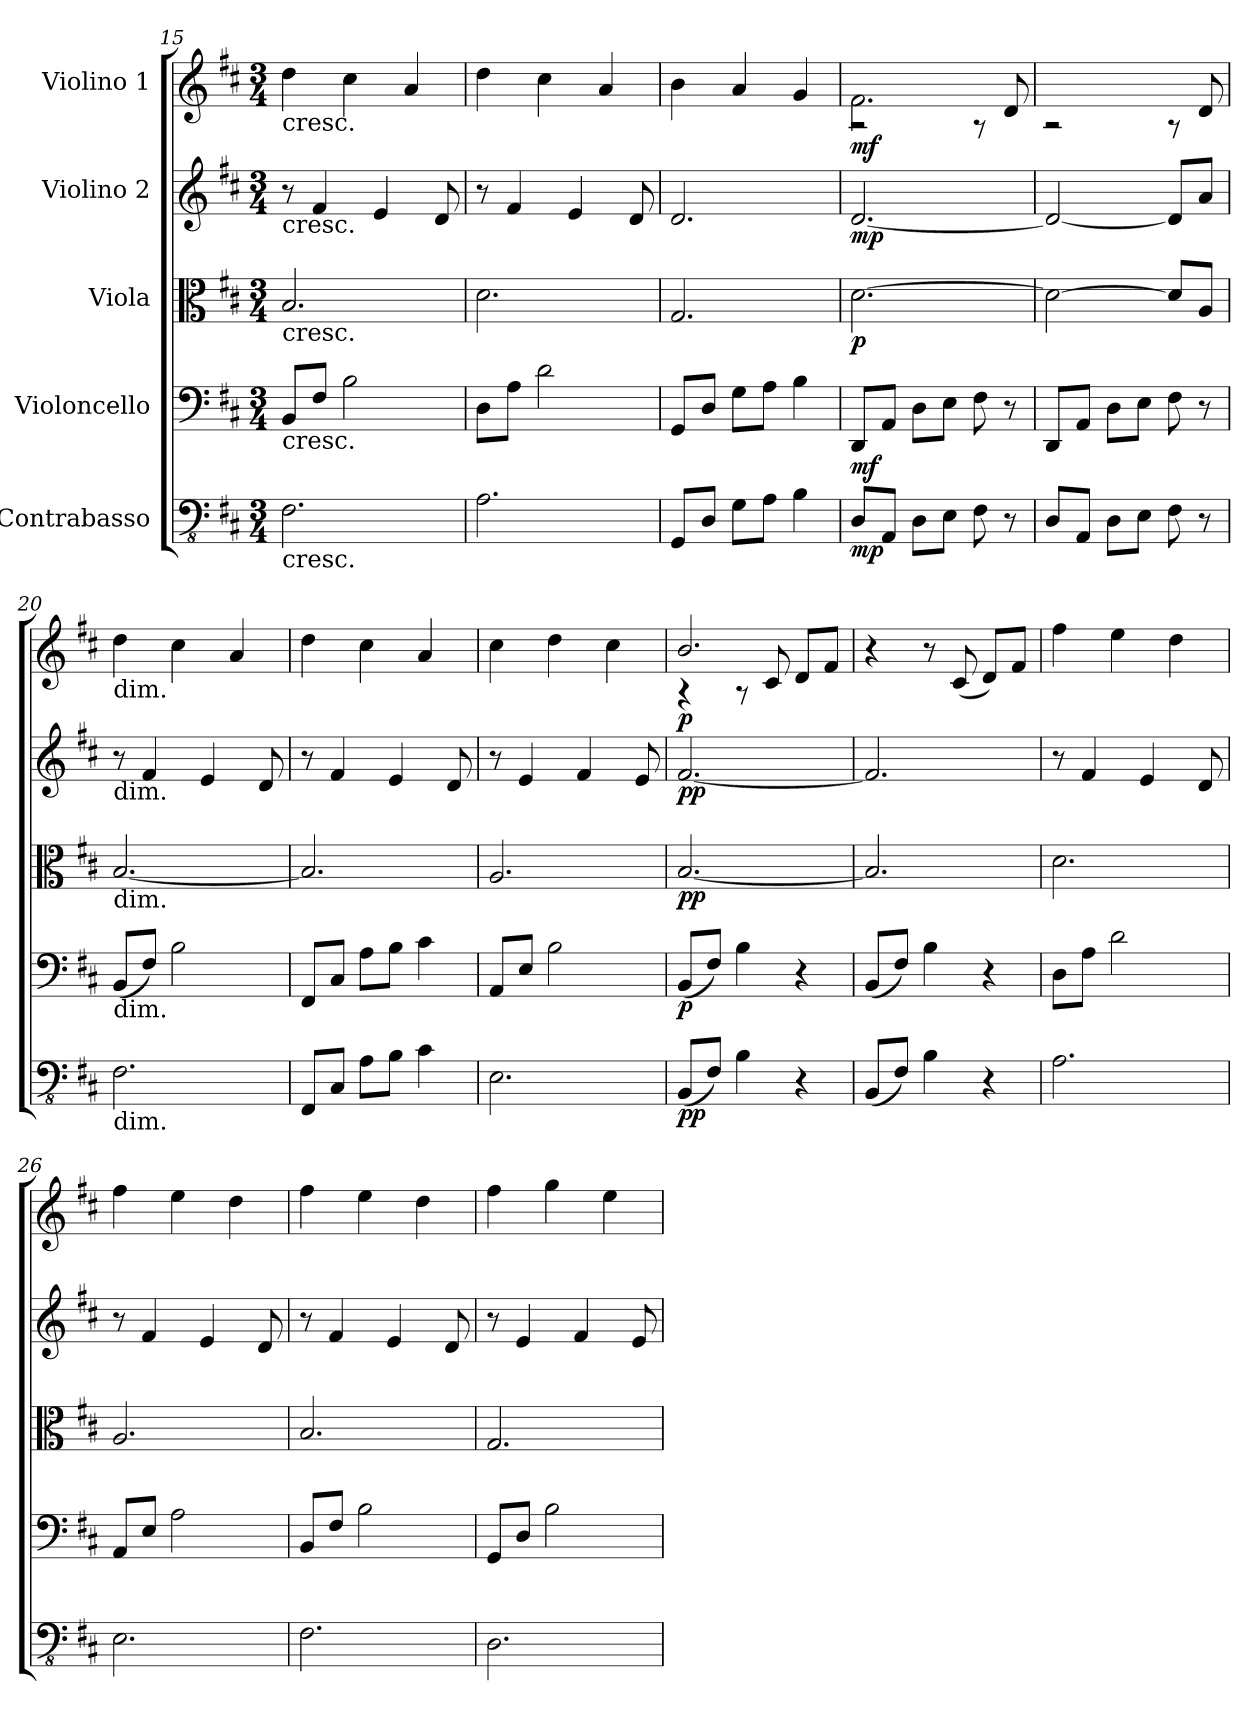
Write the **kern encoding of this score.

**kern	**dynam	**kern	**dynam	**kern	**dynam	**kern	**dynam	**kern	**dynam
*part5	*part5	*part4	*part4	*part3	*part3	*part2	*part2	*part1	*part1
*staff5	*staff5	*staff4	*staff4	*staff3	*staff3	*staff2	*staff2	*staff1	*staff1
*I"Contrabasso	*	*I"Violoncello	*	*I"Viola	*	*I"Violino 2	*	*I"Violino 1	*
!!LO:PB:g=z
*clefFv4	*	*clefF4	*	*clefC3	*	*clefG2	*	*clefG2	*
*k[f#c#]	*	*k[f#c#]	*	*k[f#c#]	*	*k[f#c#]	*	*k[f#c#]	*
*D:	*	*D:	*	*D:	*	*D:	*	*D:	*
*M3/4	*	*M3/4	*	*M3/4	*	*M3/4	*	*M3/4	*
=15	=15	=15	=15	=15	=15	=15	=15	=15	=15
!	!	!	!	!	!	!	!	!LO:TX:b:t=cresc.	!
!	!	!	!	!	!	!LO:TX:b:t=cresc.	!	!	!
!	!	!	!	!LO:TX:b:t=cresc.	!	!	!	!	!
!	!	!LO:TX:b:t=cresc.	!	!	!	!	!	!	!
!LO:TX:b:t=cresc.	!	!	!	!	!	!	!	!	!
2.FF#\	.	8BB/L	.	2.B/	.	8r	.	4dd\	.
.	.	8F#/J	.	.	.	4f#/	.	.	.
.	.	2B\	.	.	.	.	.	4cc#\	.
.	.	.	.	.	.	4e/	.	.	.
.	.	.	.	.	.	.	.	4a/	.
.	.	.	.	.	.	8d/	.	.	.
=16	=16	=16	=16	=16	=16	=16	=16	=16	=16
2.AA\	.	8D\L	.	2.d\	.	8r	.	4dd\	.
.	.	8A\J	.	.	.	4f#/	.	.	.
.	.	2d\	.	.	.	.	.	4cc#\	.
.	.	.	.	.	.	4e/	.	.	.
.	.	.	.	.	.	.	.	4a/	.
.	.	.	.	.	.	8d/	.	.	.
=17	=17	=17	=17	=17	=17	=17	=17	=17	=17
8GGG/L	.	8GG/L	.	2.G/	.	2.d/	.	4b\	.
8DD/J	.	8D/J	.	.	.	.	.	.	.
8GG\L	.	8G\L	.	.	.	.	.	4a/	.
8AA\J	.	8A\J	.	.	.	.	.	.	.
4BB\	.	4B\	.	.	.	.	.	4g/	.
=18	=18	=18	=18	=18	=18	=18	=18	=18	=18
*	*	*	*	*	*	*	*	*^	*
!	!LO:DY:b	!	!LO:DY:b	!	!LO:DY:b	!	!LO:DY:b	!	!	!LO:DY:b
8DD/L	mp	8DD/L	mf	[2.d\	p	[2.d/	mp	2rA	2.f#\	mf
8AAA/J	.	8AA/J	.	.	.	.	.	.	.	.
8DD\L	.	8D\L	.	.	.	.	.	.	.	.
8EE\J	.	8E\J	.	.	.	.	.	.	.	.
8FF#\	.	8F#\	.	.	.	.	.	8rA	.	.
8r	.	8r	.	.	.	.	.	8d/	.	.
*	*	*	*	*	*	*	*	*v	*v	*
=19	=19	=19	=19	=19	=19	=19	=19	=19	=19
8DD/L	.	8DD/L	.	2d\_	.	2d/_	.	2rA	.
8AAA/J	.	8AA/J	.	.	.	.	.	.	.
8DD\L	.	8D\L	.	.	.	.	.	.	.
8EE\J	.	8E\J	.	.	.	.	.	.	.
8FF#\	.	8F#\	.	8d/L]	.	8d/L]	.	8rA	.
8r	.	8r	.	8A/J	.	8a/J	.	8d/	.
!!LO:LB:g=z
=20	=20	=20	=20	=20	=20	=20	=20	=20	=20
!	!	!	!	!	!	!	!	!LO:TX:b:t=dim.	!
!	!	!	!	!	!	!LO:TX:b:t=dim.	!	!	!
!	!	!	!	!LO:TX:b:t=dim.	!	!	!	!	!
!	!	!LO:TX:b:t=dim.	!	!	!	!	!	!	!
!LO:TX:b:t=dim.	!	!	!	!	!	!	!	!	!
2.FF#\	.	(8BB/L	.	[2.B/	.	8r	.	4dd\	.
.	.	8F#/J)	.	.	.	4f#/	.	.	.
.	.	2B\	.	.	.	.	.	4cc#\	.
.	.	.	.	.	.	4e/	.	.	.
.	.	.	.	.	.	.	.	4a/	.
.	.	.	.	.	.	8d/	.	.	.
=21	=21	=21	=21	=21	=21	=21	=21	=21	=21
8FFF#/L	.	8FF#/L	.	2.B/]	.	8r	.	4dd\	.
8CC#/J	.	8C#/J	.	.	.	4f#/	.	.	.
8AA\L	.	8A\L	.	.	.	.	.	4cc#\	.
8BB\J	.	8B\J	.	.	.	4e/	.	.	.
4C#\	.	4c#\	.	.	.	.	.	4a/	.
.	.	.	.	.	.	8d/	.	.	.
=22	=22	=22	=22	=22	=22	=22	=22	=22	=22
2.EE\	.	8AA/L	.	2.A/	.	8r	.	4cc#\	.
.	.	8E/J	.	.	.	4e/	.	.	.
.	.	2B\	.	.	.	.	.	4dd\	.
.	.	.	.	.	.	4f#/	.	.	.
.	.	.	.	.	.	.	.	4cc#\	.
.	.	.	.	.	.	8e/	.	.	.
=23	=23	=23	=23	=23	=23	=23	=23	=23	=23
*	*	*	*	*	*	*	*	*^	*
!	!LO:DY:b	!	!LO:DY:b	!	!LO:DY:b	!	!LO:DY:b	!	!	!LO:DY:b
(8BBB/L	pp	(8BB/L	p	[2.B/	pp	[2.f#/	pp	4rA	2.b/	p
8FF#/J)	.	8F#/J)	.	.	.	.	.	.	.	.
4BB\	.	4B\	.	.	.	.	.	8rA	.	.
.	.	.	.	.	.	.	.	8c#/	.	.
4r	.	4r	.	.	.	.	.	8d/L	.	.
.	.	.	.	.	.	.	.	8f#/J	.	.
*	*	*	*	*	*	*	*	*v	*v	*
=24	=24	=24	=24	=24	=24	=24	=24	=24	=24
(8BBB/L	.	(8BB/L	.	2.B/]	.	2.f#/]	.	4r	.
8FF#/J)	.	8F#/J)	.	.	.	.	.	.	.
4BB\	.	4B\	.	.	.	.	.	8r	.
.	.	.	.	.	.	.	.	(8c#/	.
4r	.	4r	.	.	.	.	.	8d/L)	.
.	.	.	.	.	.	.	.	8f#/J	.
!!LO:LB:g=z
=25	=25	=25	=25	=25	=25	=25	=25	=25	=25
2.AA\	.	8D\L	.	2.d\	.	8r	.	4ff#\	.
.	.	8A\J	.	.	.	4f#/	.	.	.
.	.	2d\	.	.	.	.	.	4ee\	.
.	.	.	.	.	.	4e/	.	.	.
.	.	.	.	.	.	.	.	4dd\	.
.	.	.	.	.	.	8d/	.	.	.
=26	=26	=26	=26	=26	=26	=26	=26	=26	=26
2.EE\	.	8AA/L	.	2.A/	.	8r	.	4ff#\	.
.	.	8E/J	.	.	.	4f#/	.	.	.
.	.	2A\	.	.	.	.	.	4ee\	.
.	.	.	.	.	.	4e/	.	.	.
.	.	.	.	.	.	.	.	4dd\	.
.	.	.	.	.	.	8d/	.	.	.
=27	=27	=27	=27	=27	=27	=27	=27	=27	=27
2.FF#\	.	8BB/L	.	2.B/	.	8r	.	4ff#\	.
.	.	8F#/J	.	.	.	4f#/	.	.	.
.	.	2B\	.	.	.	.	.	4ee\	.
.	.	.	.	.	.	4e/	.	.	.
.	.	.	.	.	.	.	.	4dd\	.
.	.	.	.	.	.	8d/	.	.	.
=28	=28	=28	=28	=28	=28	=28	=28	=28	=28
2.DD\	.	8GG/L	.	2.G/	.	8r	.	4ff#\	.
.	.	8D/J	.	.	.	4e/	.	.	.
.	.	2B\	.	.	.	.	.	4gg\	.
.	.	.	.	.	.	4f#/	.	.	.
.	.	.	.	.	.	.	.	4ee\	.
.	.	.	.	.	.	8e/	.	.	.
=	=	=	=	=	=	=	=	=	=
*-	*-	*-	*-	*-	*-	*-	*-	*-	*-
